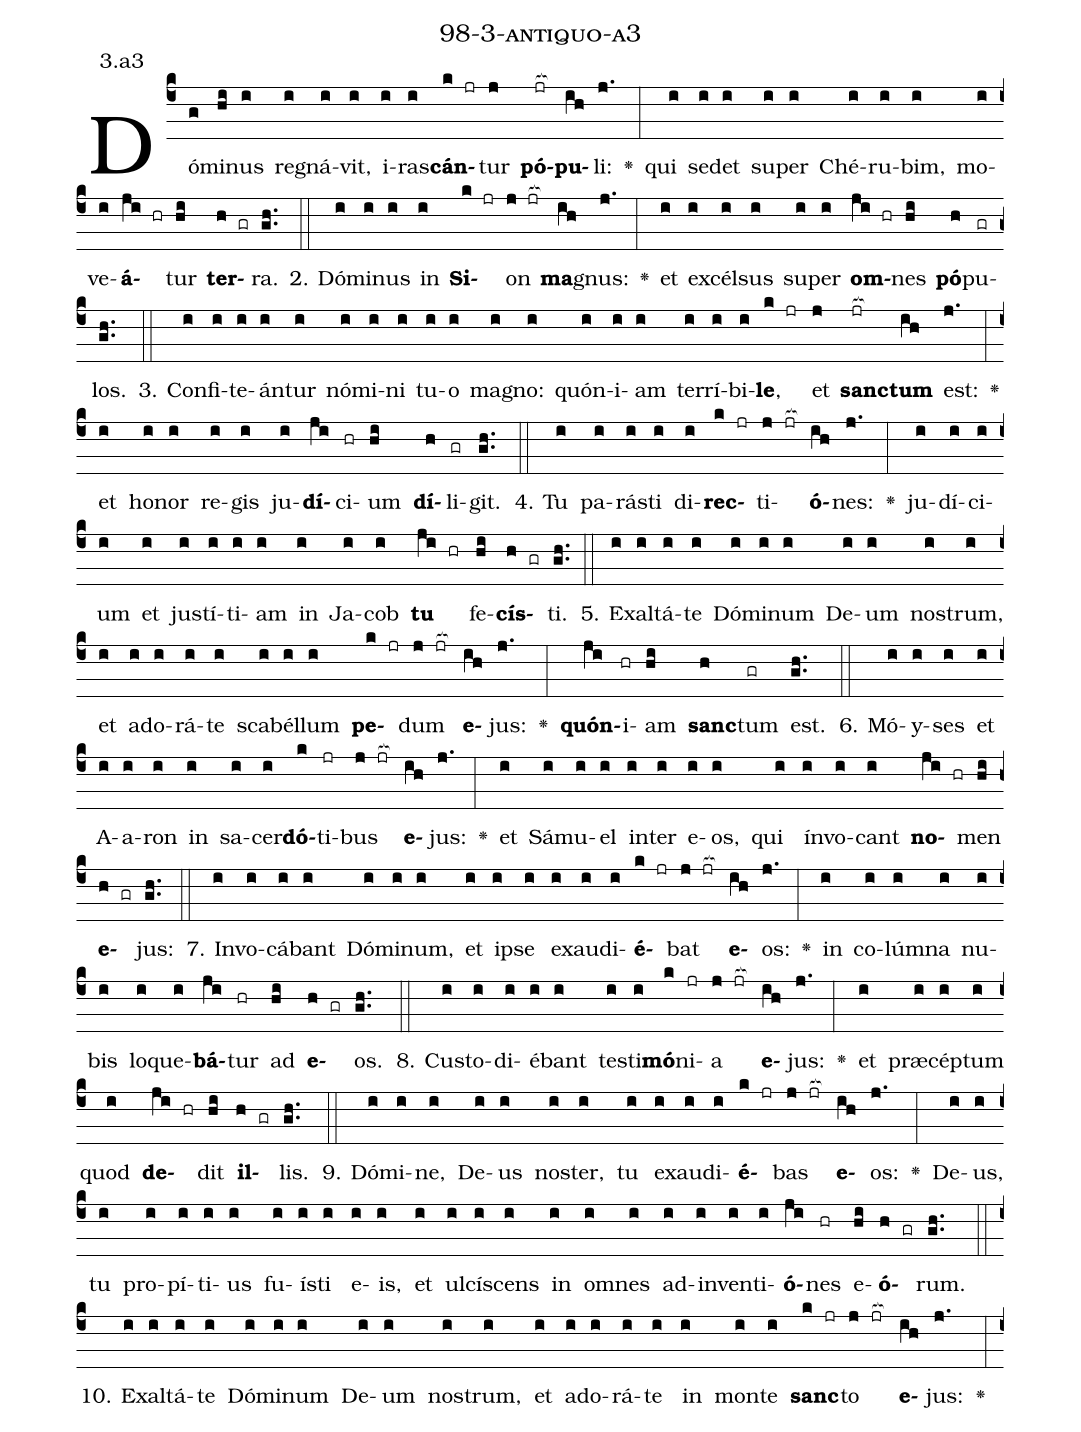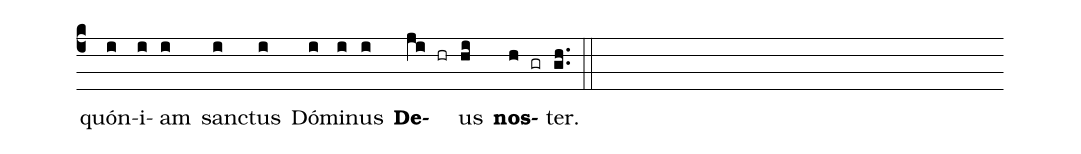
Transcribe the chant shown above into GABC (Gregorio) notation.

name: 98-3-antiquo-a3;
annotation: 3.a3;
%%
(c4)Dó(g)mi(hi)nus(i) re(i)gná(i)vit,(i) i(i)ras(i)<b>cán</b>(k jr)tur(j) <b>pó</b>(jr[ocb:1{])<b>pu</b>(ih[ocb:0}])li:(j.) <v>\greheightstar</v>(:) qui(i) se(i)det(i) su(i)per(i) Ché(i)ru(i)bim,(i) mo(i)ve(i)<b>á</b>(ji hr)tur(hi) <b>ter</b>(h gr)ra.(gh..) (::)
2. Dó(i)mi(i)nus(i) in(i) <b>Si</b>(k jr)on(j jr[ocb:1{]) <b>ma</b>(ih[ocb:0}])gnus:(j.) <v>\greheightstar</v>(:) et(i) ex(i)cél(i)sus(i) su(i)per(i) <b>om</b>(ji hr)nes(hi) <b>pó</b>(h)pu(gr)los.(gh..) (::)
3. Con(i)fi(i)te(i)án(i)tur(i) nó(i)mi(i)ni(i) tu(i)o(i) ma(i)gno:(i) quón(i)i(i)am(i) ter(i)rí(i)bi(i)<b>le</b>,(k jr) et(j) <b>sanc</b>(jr[ocb:1{])<b>tum</b>(ih[ocb:0}]) est:(j.) <v>\greheightstar</v>(:) et(i) ho(i)nor(i) re(i)gis(i) ju(i)<b>dí</b>(ji)ci(hr)um(hi) <b>dí</b>(h)li(gr)git.(gh..) (::)
4. Tu(i) pa(i)rás(i)ti(i) di(i)<b>rec</b>(k jr)ti(j jr[ocb:1{])<b>ó</b>(ih[ocb:0}])nes:(j.) <v>\greheightstar</v>(:) ju(i)dí(i)ci(i)um(i) et(i) jus(i)tí(i)ti(i)am(i) in(i) Ja(i)cob(i) <b>tu</b>(ji hr) fe(hi)<b>cís</b>(h gr)ti.(gh..) (::)
5. Ex(i)al(i)tá(i)te(i) Dó(i)mi(i)num(i) De(i)um(i) nos(i)trum,(i) et(i) ad(i)o(i)rá(i)te(i) sca(i)bél(i)lum(i) <b>pe</b>(k jr)dum(j jr[ocb:1{]) <b>e</b>(ih[ocb:0}])jus:(j.) <v>\greheightstar</v>(:) <b>quón</b>(ji)i(hr)am(hi) <b>sanc</b>(h)tum(gr) est.(gh..) (::)
6. Mó(i)y(i)ses(i) et(i) A(i)a(i)ron(i) in(i) sa(i)cer(i)<b>dó</b>(k)ti(jr)bus(j jr[ocb:1{]) <b>e</b>(ih[ocb:0}])jus:(j.) <v>\greheightstar</v>(:) et(i) Sá(i)mu(i)el(i) in(i)ter(i) e(i)os,(i) qui(i) ín(i)vo(i)cant(i) <b>no</b>(ji hr)men(hi) <b>e</b>(h gr)jus:(gh..) (::)
7. In(i)vo(i)cá(i)bant(i) Dó(i)mi(i)num,(i) et(i) ip(i)se(i) ex(i)au(i)di(i)<b>é</b>(k jr)bat(j jr[ocb:1{]) <b>e</b>(ih[ocb:0}])os:(j.) <v>\greheightstar</v>(:) in(i) co(i)lúm(i)na(i) nu(i)bis(i) lo(i)que(i)<b>bá</b>(ji)tur(hr) ad(hi) <b>e</b>(h gr)os.(gh..) (::)
8. Cus(i)to(i)di(i)é(i)bant(i) tes(i)ti(i)<b>mó</b>(k)ni(jr)a(j jr[ocb:1{]) <b>e</b>(ih[ocb:0}])jus:(j.) <v>\greheightstar</v>(:) et(i) præ(i)cép(i)tum(i) quod(i) <b>de</b>(ji hr)dit(hi) <b>il</b>(h gr)lis.(gh..) (::)
9. Dó(i)mi(i)ne,(i) De(i)us(i) nos(i)ter,(i) tu(i) ex(i)au(i)di(i)<b>é</b>(k jr)bas(j jr[ocb:1{]) <b>e</b>(ih[ocb:0}])os:(j.) <v>\greheightstar</v>(:) De(i)us,(i) tu(i) pro(i)pí(i)ti(i)us(i) fu(i)ís(i)ti(i) e(i)is,(i) et(i) ul(i)cí(i)scens(i) in(i) om(i)nes(i) ad(i)in(i)ven(i)ti(i)<b>ó</b>(ji)nes(hr) e(hi)<b>ó</b>(h gr)rum.(gh..) (::)
10. Ex(i)al(i)tá(i)te(i) Dó(i)mi(i)num(i) De(i)um(i) nos(i)trum,(i) et(i) ad(i)o(i)rá(i)te(i) in(i) mon(i)te(i) <b>sanc</b>(k jr)to(j jr[ocb:1{]) <b>e</b>(ih[ocb:0}])jus:(j.) <v>\greheightstar</v>(:) quón(i)i(i)am(i) sanc(i)tus(i) Dó(i)mi(i)nus(i) <b>De</b>(ji hr)us(hi) <b>nos</b>(h gr)ter.(gh..) (::)
